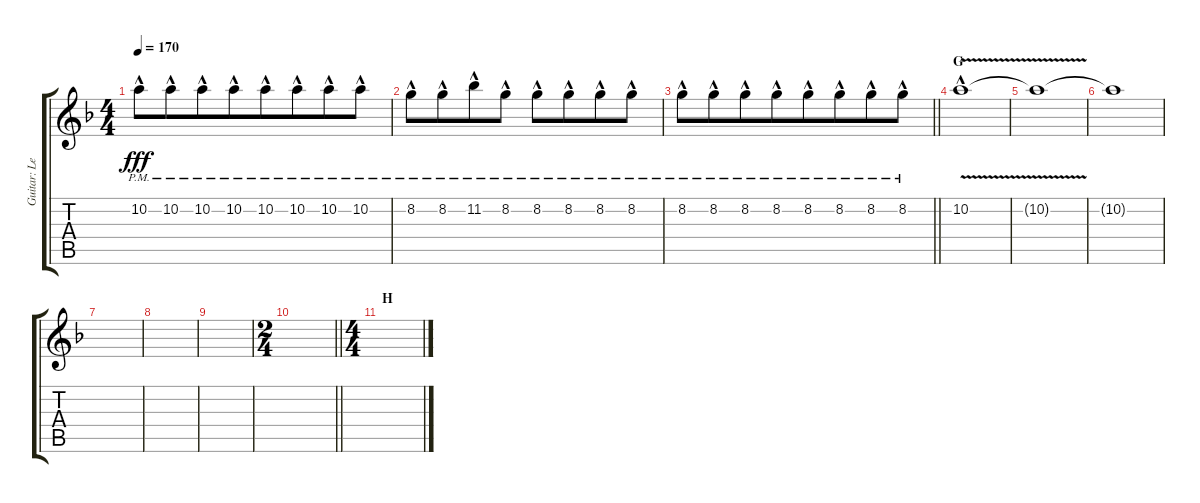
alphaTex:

\track ("Guitar: Lead" "Guitar: Le") {instrument overdrivenguitar}
\staff {score tabs}
\tuning (E4 B3 G3 D3 A2 D2) {hide}
\ts (4 4)
\tempo 170
\clef g2
\ks f
10.2{hac pm}.8{dy fff} 10.2{hac pm}.8{beam merge} 10.2{hac pm}.8 10.2{hac pm}.8{beam merge} 10.2{hac pm}.8 10.2{hac pm}.8{beam merge} 10.2{hac pm}.8 10.2{hac pm}.8 |
8.2{hac pm}.8 8.2{hac pm}.8{beam merge} 11.2{hac pm}.8 8.2{hac pm}.8 8.2{hac pm}.8 8.2{hac pm}.8{beam merge} 8.2{hac pm}.8 8.2{hac pm}.8 |
\barLineRight lightlight
8.2{hac pm}.8 8.2{hac pm}.8{beam merge} 8.2{hac pm}.8 8.2{hac pm}.8{beam merge} 8.2{hac pm}.8 8.2{hac pm}.8{beam merge} 8.2{hac pm}.8 8.2{hac pm}.8 |
\section ("" "G")
10.2{v hac}.1 |
10.2{t}.1 |
10.2{t}.1 |
|
|
|
\ts (2 4)
\barLineRight lightlight
|
\ts (4 4)
\section ("" "H")
